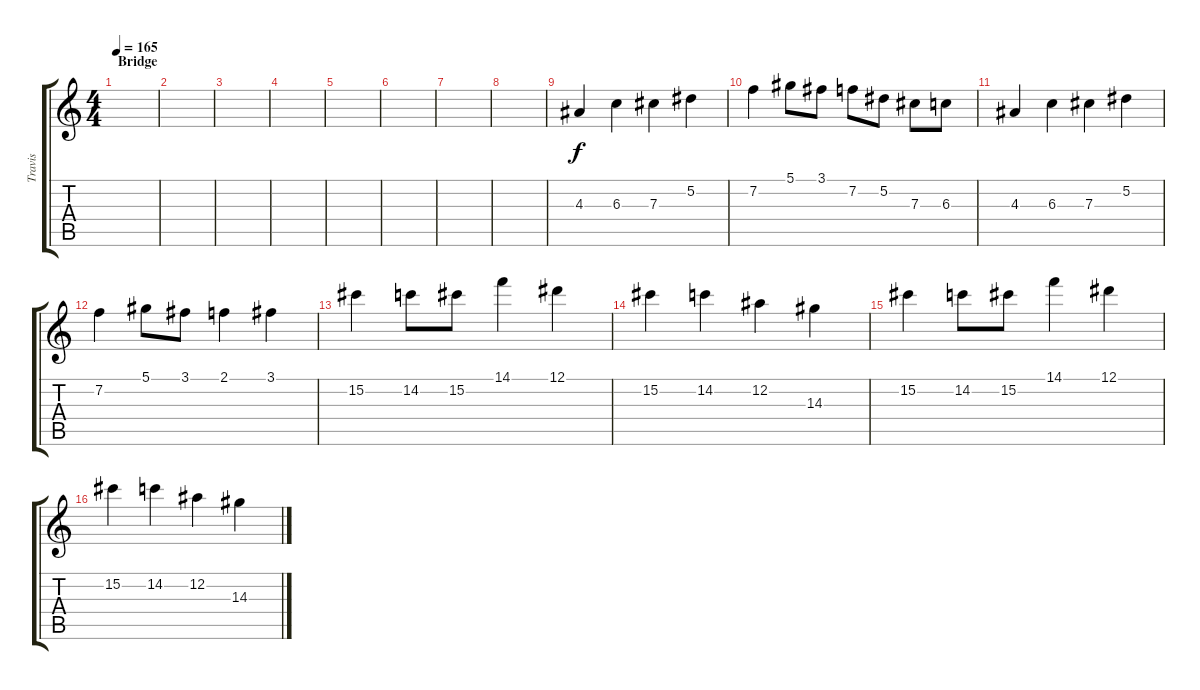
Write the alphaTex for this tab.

\track ("Travis" "Travis") {instrument overdrivenguitar}
\staff {score tabs}
\tuning (Eb4 Bb3 Gb3 Db3 Ab2 Eb2) {hide}
\ts (4 4)
\section ("" "Bridge")
\tempo 165
\clef g2
\ks c
|
|
|
|
|
|
|
|
4.3.4 6.3.4 7.3.4 5.2.4 |
7.2.4 5.1.8 3.1.8 7.2.8 5.2.8 7.3.8 6.3.8 |
4.3.4 6.3.4 7.3.4 5.2.4 |
7.2.4 5.1.8 3.1.8 2.1.4 3.1.4 |
15.2.4 14.2.8 15.2.8 14.1.4 12.1.4 |
15.2.4 14.2.4 12.2.4 14.3.4 |
15.2.4 14.2.8 15.2.8 14.1.4 12.1.4 |
15.2.4 14.2.4 12.2.4 14.3.4
